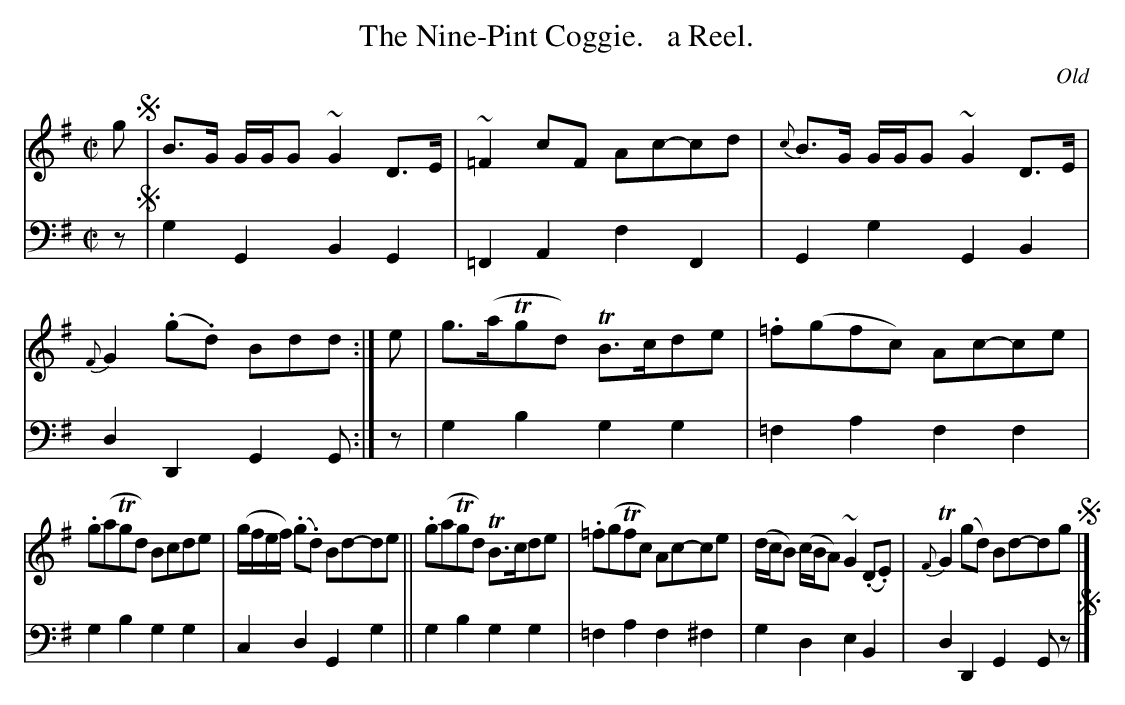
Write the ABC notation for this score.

X:1
T: The Nine-Pint Coggie.   a Reel.
O: Old
M: C|
L: 1/8
K: G
V: 1 staves=2
g !segno!|\
B>G G/G/G ~G2D>E | ~=F2cF Ac-cd |\
{c}B>G G/G/G ~G2D>E | {F}G2(.g.d) Bdd :|\
e |\
g>(aTgd) TB>cde | .=f(gfc) Ac-ce |
.g(aTgd) Bcde | (g/f/e/f/) (.g.d) Bd-de ||\
.g(aTgd) TB>cde | .=f(gTfc) Ac-ce |\
(d/c/B) (c/B/A) ~G2 (.D.E) | {F}TG2(gd) Bd-dg !segno!|]
V: 2 clef=bass middle=d
z !segno!|\
g2G2 B2G2 | =F2A2 f2F2 | G2g2 G2B2 | d2D2 G2G :| z | g2b2 g2g2 | =f2a2 f2f2 |
g2b2 g2g2 | c2d2 G2g2 || g2b2 g2g2 | =f2a2 f2^f2 | g2d2 e2B2 | d2D2 G2Gz !segno!|]
